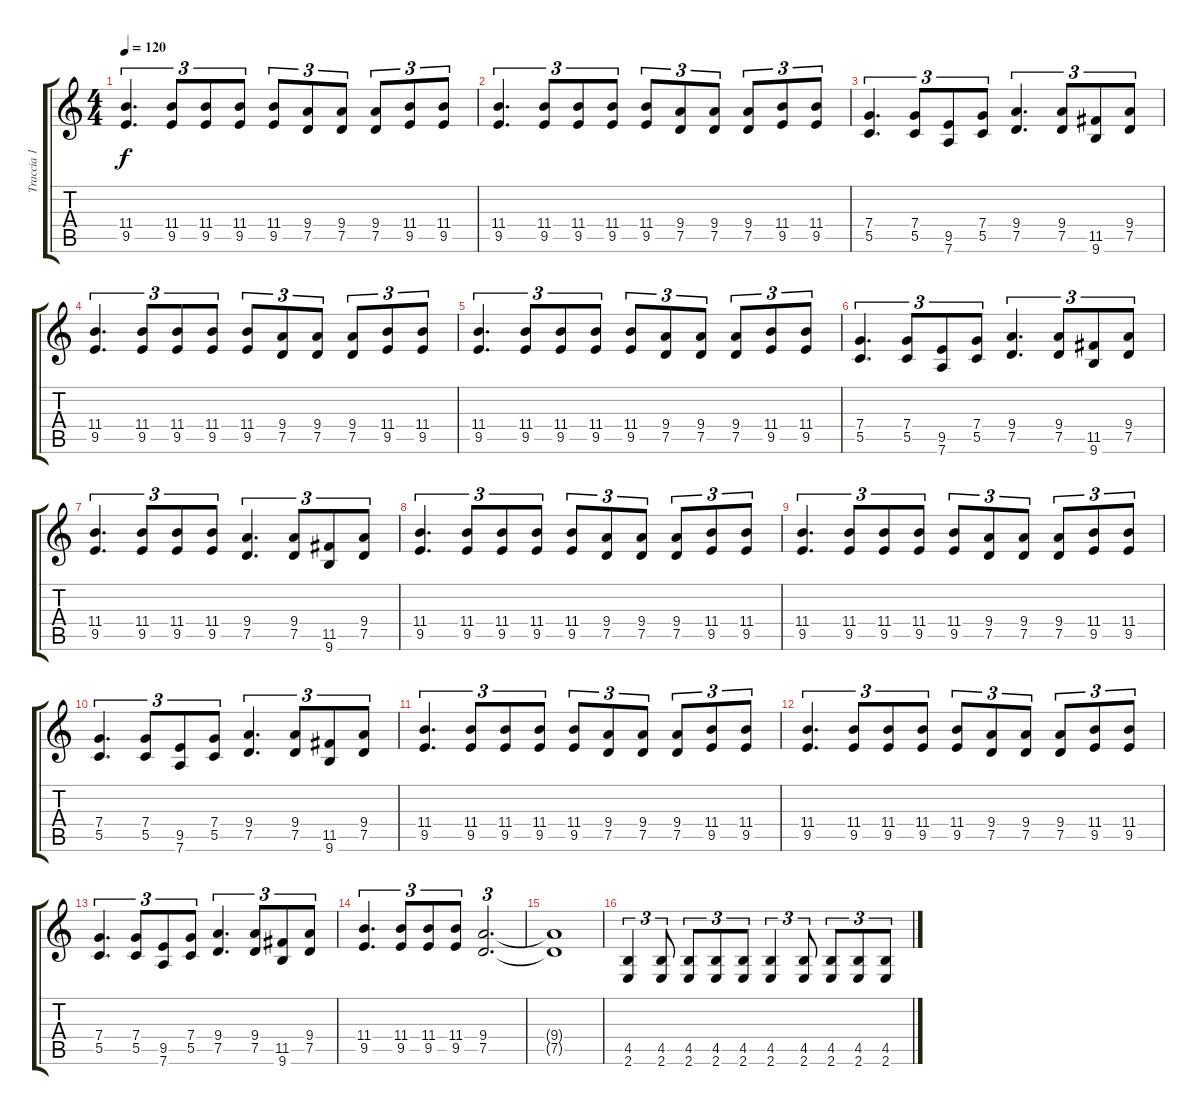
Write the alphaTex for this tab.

\track ("Traccia 1" "Traccia 1") {instrument distortionguitar}
\staff {score tabs}
\tuning (D4 A3 F3 C3 G2 D2) {hide}
\ts (4 4)
\tempo 120
\clef g2
\ks c
(11.4 9.5).4{d tu (3 2) dy f} (11.4 9.5).8{tu (3 2)} (11.4 9.5).8{tu (3 2)} (11.4 9.5).8{tu (3 2)} (11.4 9.5).8{tu (3 2)} (9.4 7.5).8{tu (3 2)} (9.4 7.5).8{tu (3 2)} (9.4 7.5).8{tu (3 2)} (11.4 9.5).8{tu (3 2)} (11.4 9.5).8{tu (3 2)} |
(11.4 9.5).4{d tu (3 2)} (11.4 9.5).8{tu (3 2)} (11.4 9.5).8{tu (3 2)} (11.4 9.5).8{tu (3 2)} (11.4 9.5).8{tu (3 2)} (9.4 7.5).8{tu (3 2)} (9.4 7.5).8{tu (3 2)} (9.4 7.5).8{tu (3 2)} (11.4 9.5).8{tu (3 2)} (11.4 9.5).8{tu (3 2)} |
(7.4 5.5).4{d tu (3 2)} (7.4 5.5).8{tu (3 2)} (9.5 7.6).8{tu (3 2)} (7.4 5.5).8{tu (3 2)} (9.4 7.5).4{d tu (3 2)} (9.4 7.5).8{tu (3 2)} (11.5 9.6).8{tu (3 2)} (9.4 7.5).8{tu (3 2)} |
(11.4 9.5).4{d tu (3 2)} (11.4 9.5).8{tu (3 2)} (11.4 9.5).8{tu (3 2)} (11.4 9.5).8{tu (3 2)} (11.4 9.5).8{tu (3 2)} (9.4 7.5).8{tu (3 2)} (9.4 7.5).8{tu (3 2)} (9.4 7.5).8{tu (3 2)} (11.4 9.5).8{tu (3 2)} (11.4 9.5).8{tu (3 2)} |
(11.4 9.5).4{d tu (3 2)} (11.4 9.5).8{tu (3 2)} (11.4 9.5).8{tu (3 2)} (11.4 9.5).8{tu (3 2)} (11.4 9.5).8{tu (3 2)} (9.4 7.5).8{tu (3 2)} (9.4 7.5).8{tu (3 2)} (9.4 7.5).8{tu (3 2)} (11.4 9.5).8{tu (3 2)} (11.4 9.5).8{tu (3 2)} |
(7.4 5.5).4{d tu (3 2)} (7.4 5.5).8{tu (3 2)} (9.5 7.6).8{tu (3 2)} (7.4 5.5).8{tu (3 2)} (9.4 7.5).4{d tu (3 2)} (9.4 7.5).8{tu (3 2)} (11.5 9.6).8{tu (3 2)} (9.4 7.5).8{tu (3 2)} |
(11.4 9.5).4{d tu (3 2)} (11.4 9.5).8{tu (3 2)} (11.4 9.5).8{tu (3 2)} (11.4 9.5).8{tu (3 2)} (9.4 7.5).4{d tu (3 2)} (9.4 7.5).8{tu (3 2)} (11.5 9.6).8{tu (3 2)} (9.4 7.5).8{tu (3 2)} |
(11.4 9.5).4{d tu (3 2)} (11.4 9.5).8{tu (3 2)} (11.4 9.5).8{tu (3 2)} (11.4 9.5).8{tu (3 2)} (11.4 9.5).8{tu (3 2)} (9.4 7.5).8{tu (3 2)} (9.4 7.5).8{tu (3 2)} (9.4 7.5).8{tu (3 2)} (11.4 9.5).8{tu (3 2)} (11.4 9.5).8{tu (3 2)} |
(11.4 9.5).4{d tu (3 2)} (11.4 9.5).8{tu (3 2)} (11.4 9.5).8{tu (3 2)} (11.4 9.5).8{tu (3 2)} (11.4 9.5).8{tu (3 2)} (9.4 7.5).8{tu (3 2)} (9.4 7.5).8{tu (3 2)} (9.4 7.5).8{tu (3 2)} (11.4 9.5).8{tu (3 2)} (11.4 9.5).8{tu (3 2)} |
(7.4 5.5).4{d tu (3 2)} (7.4 5.5).8{tu (3 2)} (9.5 7.6).8{tu (3 2)} (7.4 5.5).8{tu (3 2)} (9.4 7.5).4{d tu (3 2)} (9.4 7.5).8{tu (3 2)} (11.5 9.6).8{tu (3 2)} (9.4 7.5).8{tu (3 2)} |
(11.4 9.5).4{d tu (3 2)} (11.4 9.5).8{tu (3 2)} (11.4 9.5).8{tu (3 2)} (11.4 9.5).8{tu (3 2)} (11.4 9.5).8{tu (3 2)} (9.4 7.5).8{tu (3 2)} (9.4 7.5).8{tu (3 2)} (9.4 7.5).8{tu (3 2)} (11.4 9.5).8{tu (3 2)} (11.4 9.5).8{tu (3 2)} |
(11.4 9.5).4{d tu (3 2)} (11.4 9.5).8{tu (3 2)} (11.4 9.5).8{tu (3 2)} (11.4 9.5).8{tu (3 2)} (11.4 9.5).8{tu (3 2)} (9.4 7.5).8{tu (3 2)} (9.4 7.5).8{tu (3 2)} (9.4 7.5).8{tu (3 2)} (11.4 9.5).8{tu (3 2)} (11.4 9.5).8{tu (3 2)} |
(7.4 5.5).4{d tu (3 2)} (7.4 5.5).8{tu (3 2)} (9.5 7.6).8{tu (3 2)} (7.4 5.5).8{tu (3 2)} (9.4 7.5).4{d tu (3 2)} (9.4 7.5).8{tu (3 2)} (11.5 9.6).8{tu (3 2)} (9.4 7.5).8{tu (3 2)} |
(11.4 9.5).4{d tu (3 2)} (11.4 9.5).8{tu (3 2)} (11.4 9.5).8{tu (3 2)} (11.4 9.5).8{tu (3 2)} (9.4 7.5).2{d tu (3 2)} |
(9.4{t} 7.5{t}).1 |
(4.5 2.6).4{tu (3 2)} (4.5 2.6).8{tu (3 2)} (4.5 2.6).8{tu (3 2)} (4.5 2.6).8{tu (3 2)} (4.5 2.6).8{tu (3 2)} (4.5 2.6).4{tu (3 2)} (4.5 2.6).8{tu (3 2)} (4.5 2.6).8{tu (3 2)} (4.5 2.6).8{tu (3 2)} (4.5 2.6).8{tu (3 2)}
